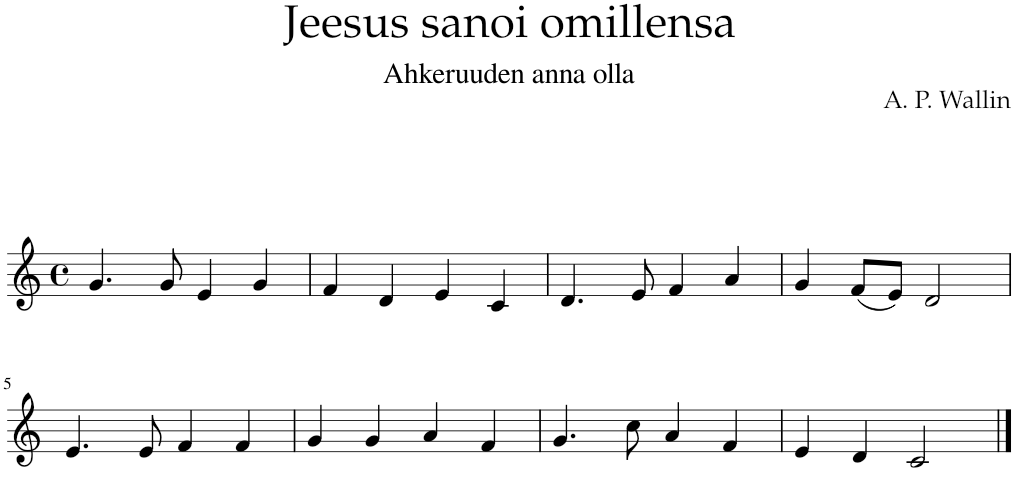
**kern
*part1
*staff1
*I"Staff
*clefG2
*k[]
*M4/4
*met(c)
=1
4.g/
8g/
4e/
4g/
=2
4f/
4d/
4e/
4c/
=3
4.d/
8e/
4f/
4a/
=4
4g/
(8f/L
8e/J)
2d/
!!LO:LB:g=z
=5
4.e/
8e/
4f/
4f/
=6
4g/
4g/
4a/
4f/
=7
4.g/
8cc\
4a/
4f/
=8
4e/
4d/
2c/
==
*-
